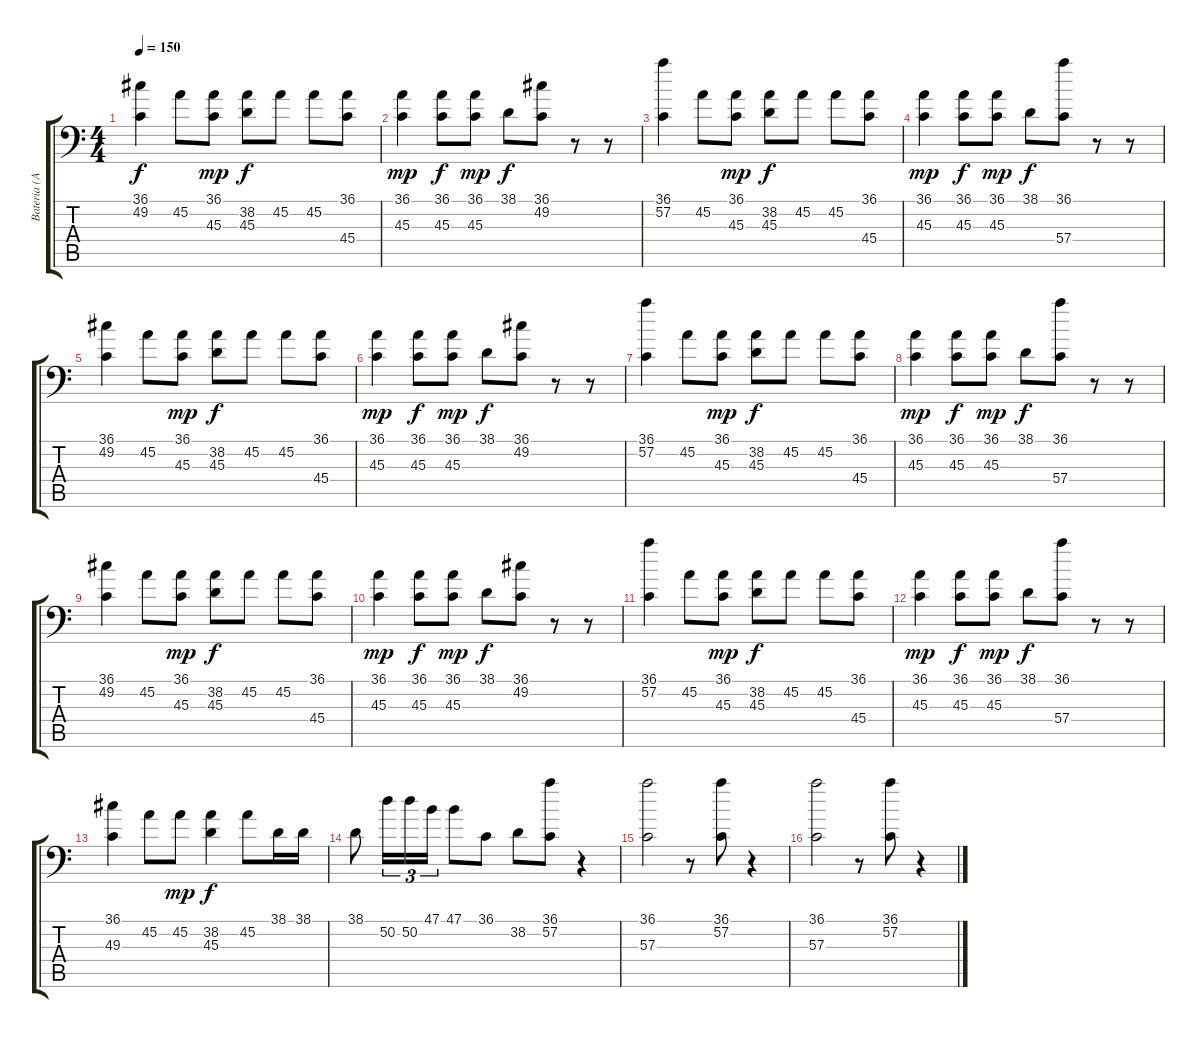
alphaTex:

\track ("Bateria (Aquiles Priester)" "Bateria (A") {instrument acousticgrandpiano}
\staff {score tabs}
\tuning (C-1 C-1 C-1 C-1 C-1 C-1) {hide}
\ts (4 4)
\tempo 150
\clef f4
\ks c
(36.1 49.2).4{dy f} 45.2.8 (36.1 45.3).8{dy mp} (38.2 45.3).8{dy f} 45.2.8 45.2.8 (36.1 45.4).8 |
(36.1 45.3).4{dy mp} (36.1 45.3).8{dy f} (36.1 45.3).8{dy mp} 38.1.8{dy f} (36.1 49.2).8 r.8 r.8 |
(36.1 57.2).4 45.2.8 (36.1 45.3).8{dy mp} (38.2 45.3).8{dy f} 45.2.8 45.2.8 (36.1 45.4).8 |
(36.1 45.3).4{dy mp} (36.1 45.3).8{dy f} (36.1 45.3).8{dy mp} 38.1.8{dy f} (36.1 57.4).8 r.8 r.8 |
(36.1 49.2).4 45.2.8 (36.1 45.3).8{dy mp} (38.2 45.3).8{dy f} 45.2.8 45.2.8 (36.1 45.4).8 |
(36.1 45.3).4{dy mp} (36.1 45.3).8{dy f} (36.1 45.3).8{dy mp} 38.1.8{dy f} (36.1 49.2).8 r.8 r.8 |
(36.1 57.2).4 45.2.8 (36.1 45.3).8{dy mp} (38.2 45.3).8{dy f} 45.2.8 45.2.8 (36.1 45.4).8 |
(36.1 45.3).4{dy mp} (36.1 45.3).8{dy f} (36.1 45.3).8{dy mp} 38.1.8{dy f} (36.1 57.4).8 r.8 r.8 |
(36.1 49.2).4 45.2.8 (36.1 45.3).8{dy mp} (38.2 45.3).8{dy f} 45.2.8 45.2.8 (36.1 45.4).8 |
(36.1 45.3).4{dy mp} (36.1 45.3).8{dy f} (36.1 45.3).8{dy mp} 38.1.8{dy f} (36.1 49.2).8 r.8 r.8 |
(36.1 57.2).4 45.2.8 (36.1 45.3).8{dy mp} (38.2 45.3).8{dy f} 45.2.8 45.2.8 (36.1 45.4).8 |
(36.1 45.3).4{dy mp} (36.1 45.3).8{dy f} (36.1 45.3).8{dy mp} 38.1.8{dy f} (36.1 57.4).8 r.8 r.8 |
(36.1 49.3).4 45.2.8 45.2.8{dy mp} (38.2 45.3).4{dy f} 45.2.8 38.1.16 38.1.16 |
38.1.8 50.2.16{tu (3 2)} 50.2.16{tu (3 2)} 47.1.16{tu (3 2)} 47.1.8 36.1.8 38.2.8 (36.1 57.2).8 r.4 |
(36.1 57.3).2 r.8 (36.1 57.2).8 r.4 |
(36.1 57.3).2 r.8 (36.1 57.2).8 r.4
